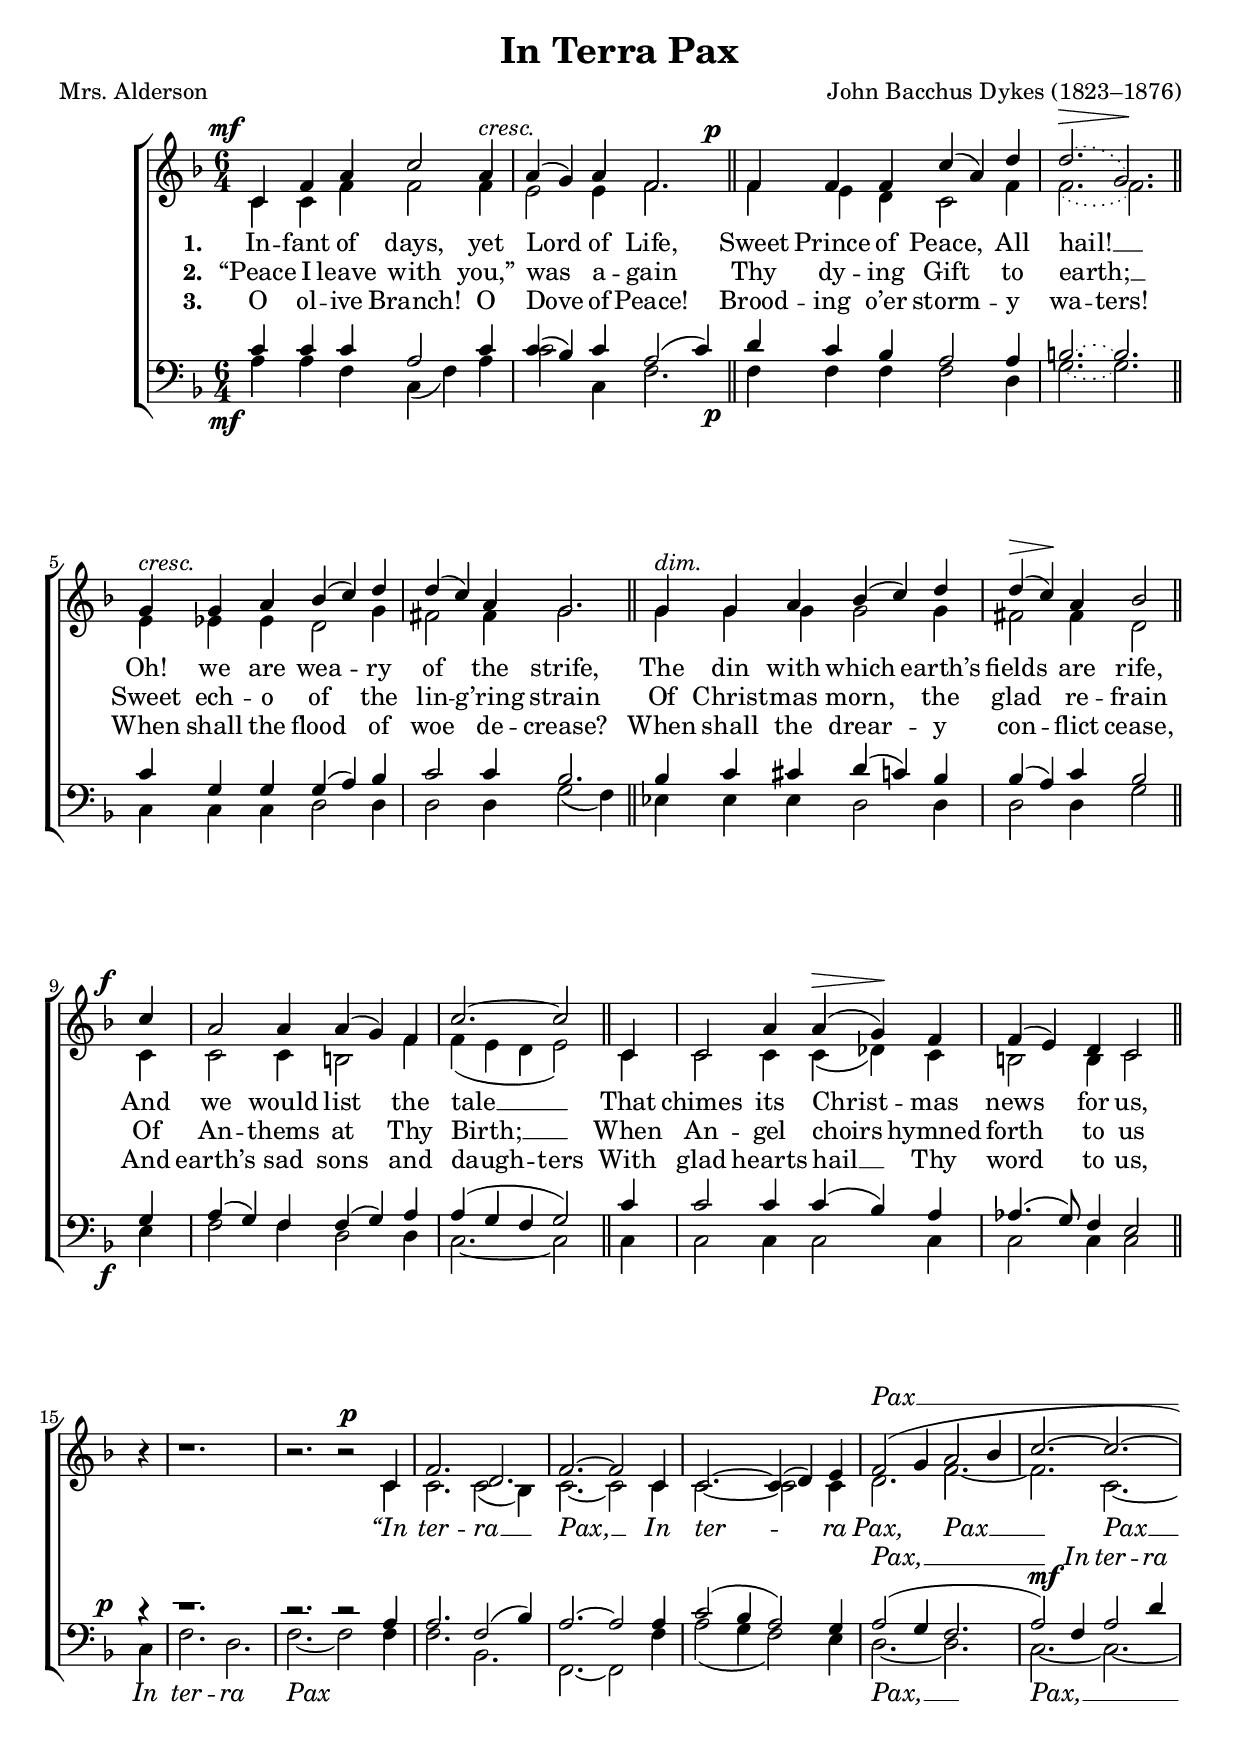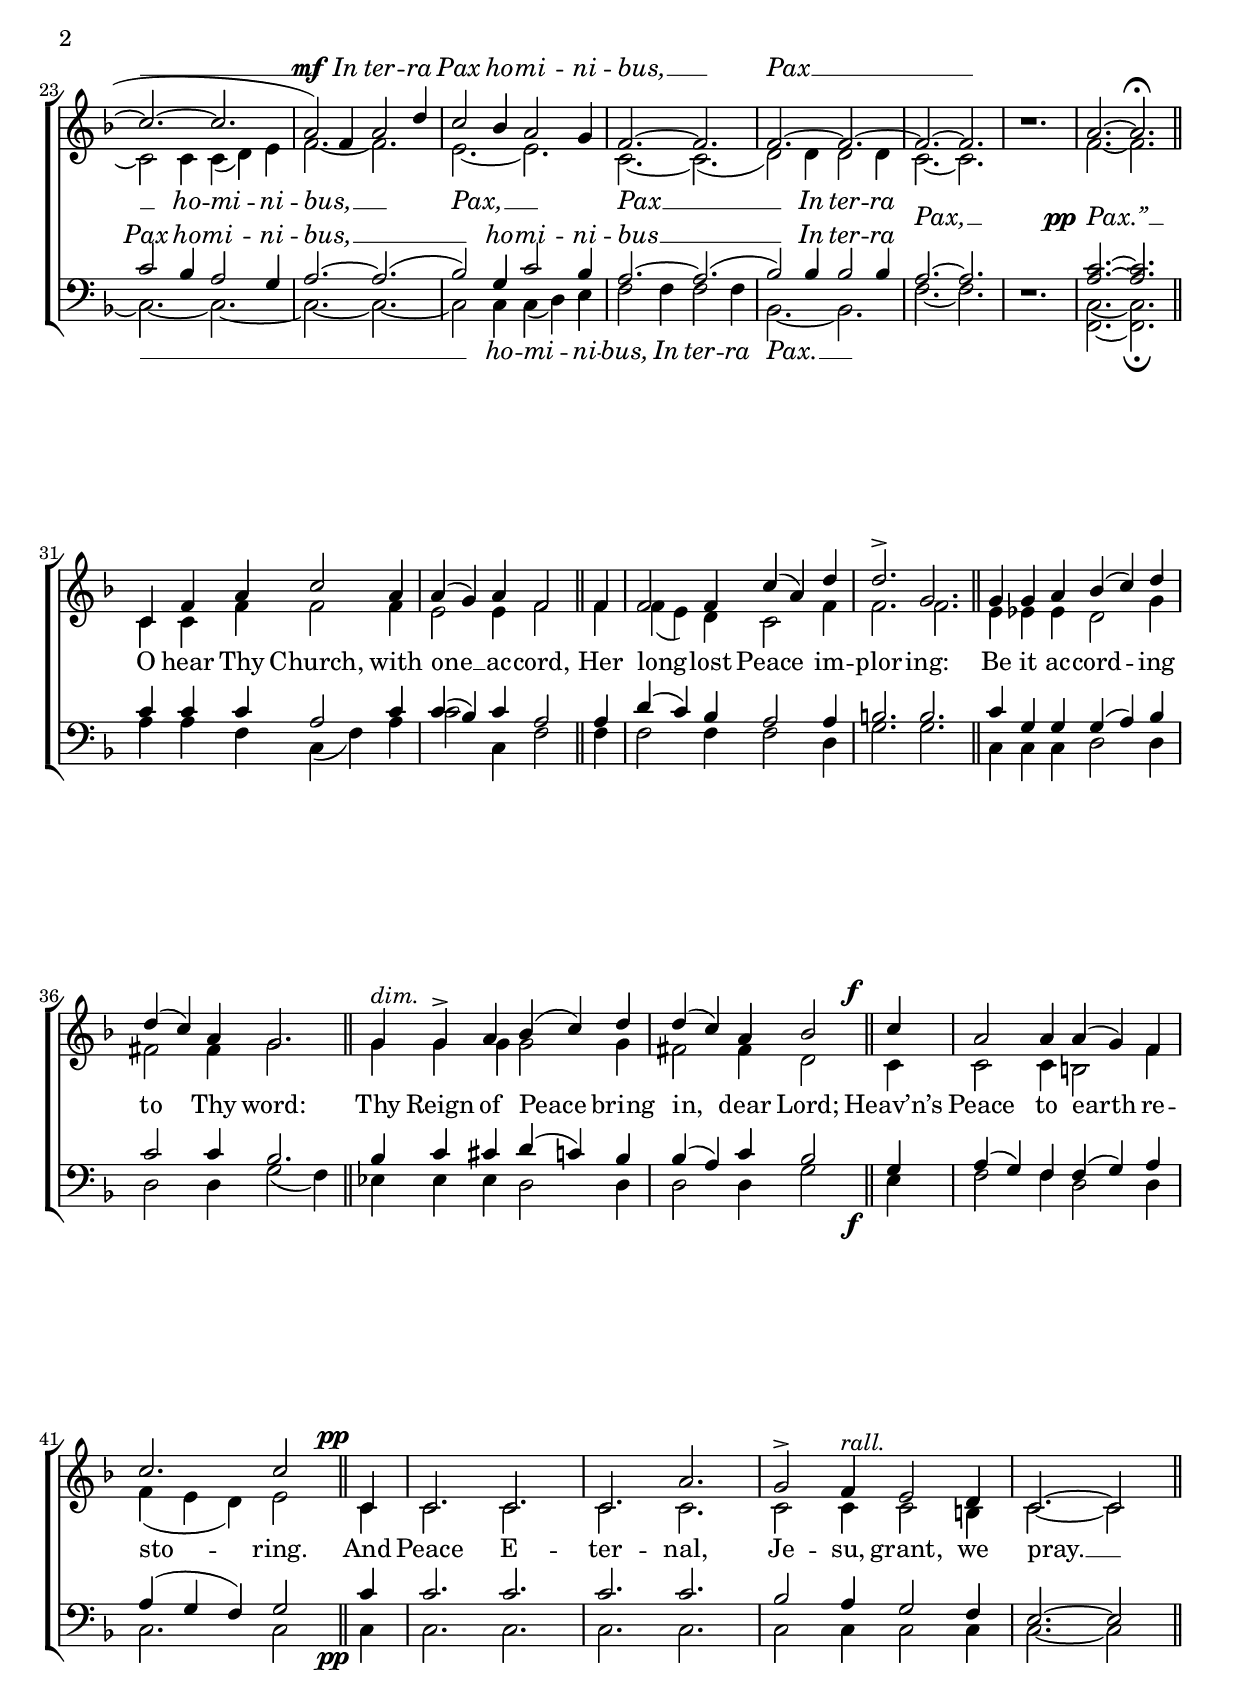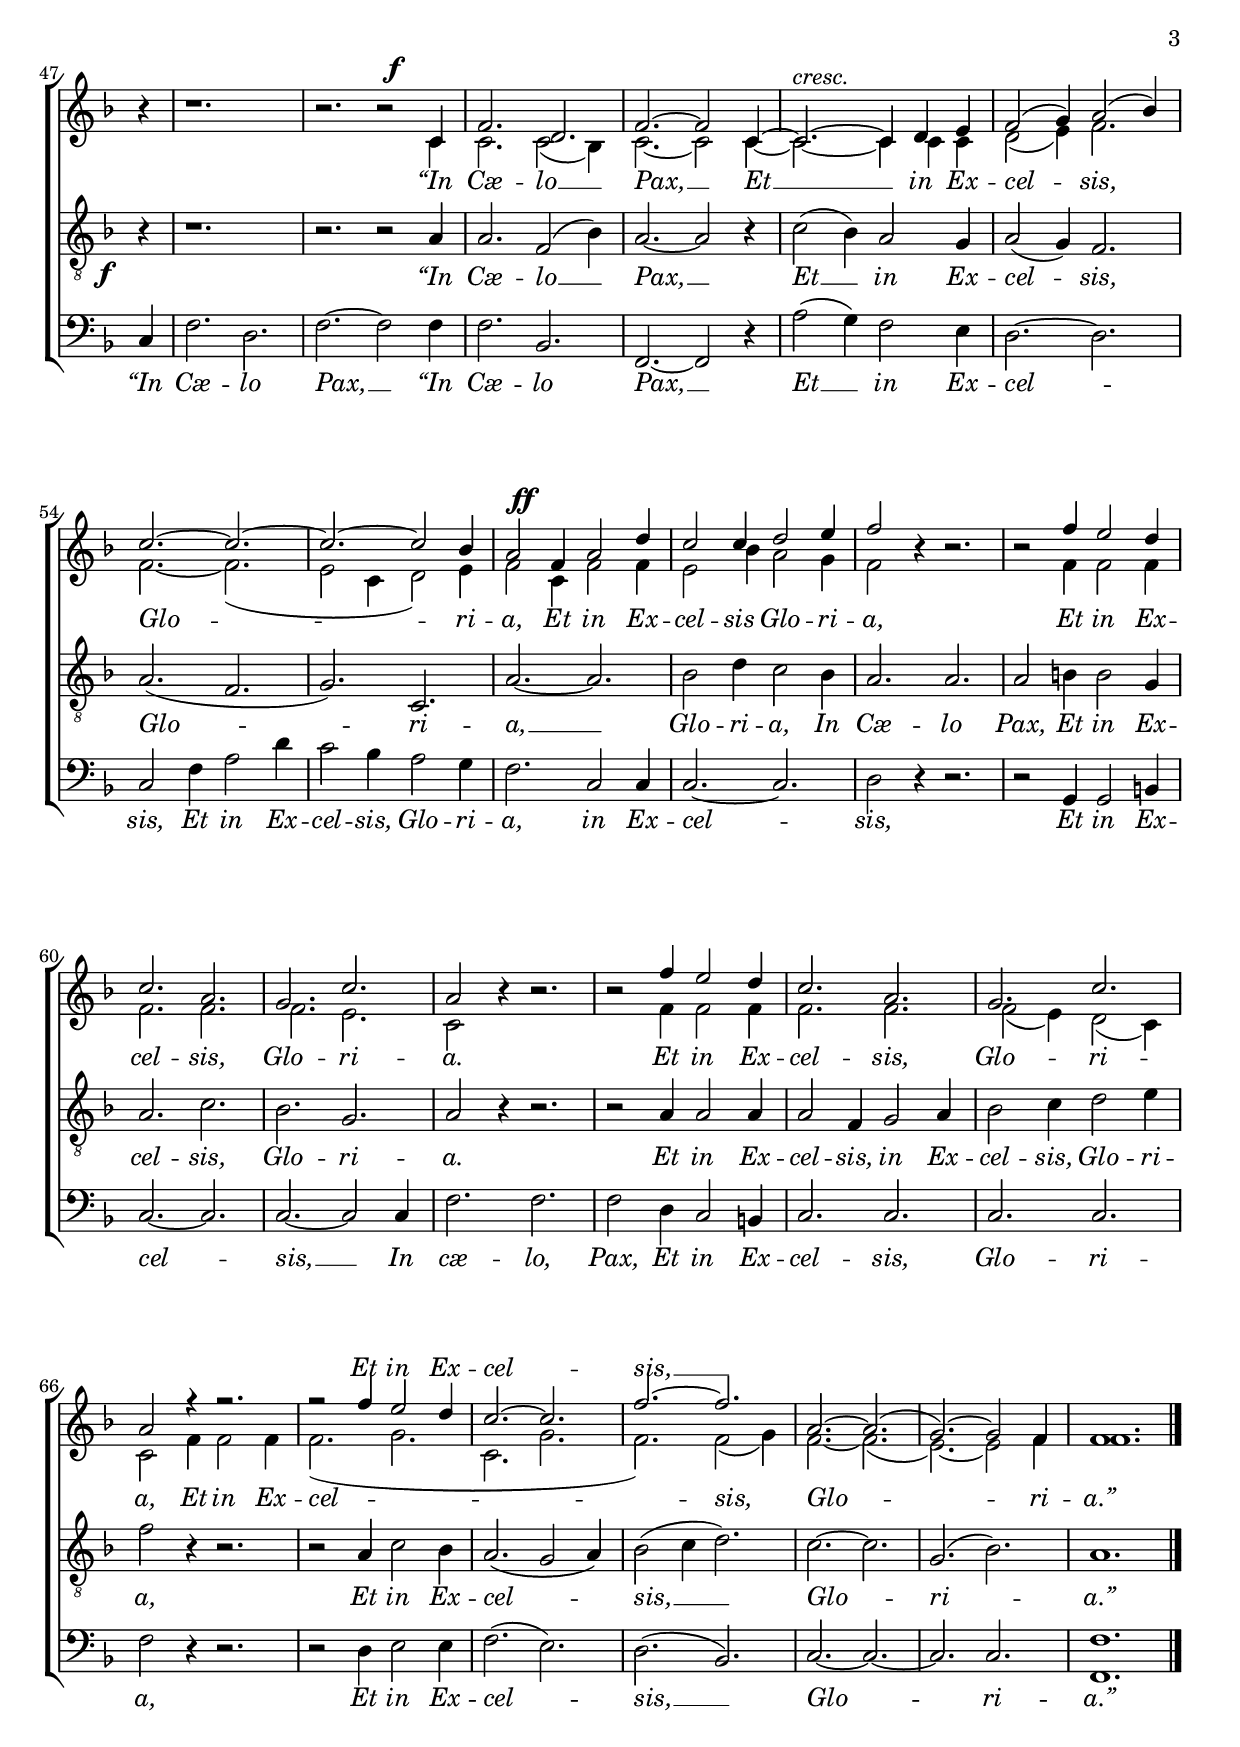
\version "2.14.2"
\include "util.ly"
\header {
  title = "In Terra Pax"
  poet = "Mrs. Alderson"
  composer = "John Bacchus Dykes (1823–1876)"
  %tagline = \markup { from \italic {Christmas Carols, New and Old}}
}

global = {
  \key f \major
  \time 6/4
  \autoBeamOff
  \override DynamicLineSpanner #'staff-padding = #-1.0
  \override DynamicLineSpanner #'Y-extent = #'(-0.35 . 1)
  \override DynamicText #'X-offset = #-4
}
globalNoTime = {
  \key f \major
  \autoBeamOff
  \override DynamicLineSpanner #'staff-padding = #-1.0
  \override DynamicLineSpanner #'Y-extent = #'(-0.35 . 1)
  \override DynamicText #'X-offset = #-4
}

sopMusic = \relative c' {
  c4^\mf f a c2 a4^\markup\italic"cresc." |
  a( g) a f2. \bar "||"
  f4^\p f f c'( a) d |
  \slurDotted
  d2.(^\> g,)\! \bar "||"
  
  \slurSolid
  g4^\markup\italic"cresc." g a bes( c) d |
  d( c) a g2. \bar "||"
  g4^\markup\italic"dim." g a bes( c) d |
  \partial 4*5 d(^\> c)\! a bes2 \bar "||"
  
  \partial 4 c4^\f |
  a2 a4 a( g) f |
  \partial 4*5 c'2.~ c2 \bar "||"
  \partial 4 c,4 |
  c2 a'4 a(^\> g)\! f |
  \partial 4*5 f( e) d c2 \bar "||" \break
  
  \partial 4 b'4\rest |
  b1.\rest |
  b2.\rest b2\rest c,4^\p |
  f2. d |
  f~ f2 c4 |
  c2.~ c4( d) e |
  
  f2( g4 a2 bes4 |
  c2.~ c~ |
  c~ c |
  a2) f4 a2 d4 |
  
  c2 bes4 a2 g4 |
  f2.~ f |
  f~ f~ |
  f~ f |
  bes1.\rest |
  a2.~ a2.\fermata \bar "||" \break
  
  % verse 4
  c,4 f a c2 a4 |
  a( g) a f2 \bar "||"
  f4 |
  f2 f4 c'( a) d |
  d2.^> g, \bar "||"
  
  g4 g a bes( c) d |
  d( c) a g2. \bar "||"
  g4^\markup\italic"dim." g^> a bes( c) d |
  \partial 4*5 d( c) a bes2 \bar "||"
  
  \partial 4 c4^\f |
  a2 a4 a( g) f |
  \partial 4*5 c'2. c2 \bar "||"
  \partial 4 c,4^\pp |
  c2. c |
  c a' |
  
  g2^> f4^\markup\italic"rall." e2 d4 |
  \partial 4*5 c2.~ c2 \bar "||"  \pageBreak
  \partial 4 b'4\rest |
  b1.\rest |
  b2.\rest b2\rest c,4^\f |
  f2. d |
  f~ f2 c4~ |
  c2.~^\markup\italic"cresc." c4 d e |
  
  f2( g4) a2( bes4) |
  c2.~ c~ |
  c~ c2 bes4 |
  a2 f4^\ff a2 d4 |
  c2 c4 d2 e4 |
  f2 bes,4\rest bes2.\rest |
  
  bes2\rest f'4 e2 d4 |
  c2. a |
  g c |
  a2 bes4\rest bes2.\rest |
  
  bes2\rest f'4 e2 d4 |
  c2. a |
  g c |
  a2 f'4\rest f2.\rest |
  
  f2\rest f4 e2 d4 |
  c2.~ c |
  f~ f |
  a,~ a( |
  g)~ g2 f4 |
  f1. \bar "|."
}
sopWords = {
  \lyricmode {
    \repeat unfold 44 {\skip 1}
    \repeat unfold 7 {\skip 1}
    \markup\italic Pax __
  }
  \set stanza = \markup\dynamic"mf"
  \lyricmode {
    \markup\italic In \markup\italic ter -- \markup\italic ra \markup\italic Pax \markup\italic ho -- \markup\italic mi -- \markup\italic ni -- \markup\italic bus, __ \markup\italic Pax __
  }
  \lyricmode {
    ""
    
    \repeat unfold 47 {\skip 1}
    \repeat unfold 37 {\skip 1}
    \markup\italic Et \markup\italic in \markup\italic Ex -- \markup\italic cel -- \markup\italic sis, __
  }
}

dropLyrics = {
  \override LyricText #'extra-offset = #'(0 . -2.0)
  \override LyricHyphen #'extra-offset = #'(0 . -2.0)
  \override LyricExtender #'extra-offset = #'(0 . -2.0)
  \override StanzaNumber #'extra-offset = #'(0 . -2.0)
}
dropLyricsII = {
  \override LyricText #'extra-offset = #'(0 . -0.2)
  \override LyricHyphen #'extra-offset = #'(0 . -0.2)
  \override LyricExtender #'extra-offset = #'(0 . -0.2)
  \override StanzaNumber #'extra-offset = #'(0 . -0.2)
}

altoMusic = \relative c' {
  c4 c f f2 f4 |
  e2 e4 f2. \bar "||"
  f4 e d c2 f4 |
  \slurDotted
  f2.( f) \bar "||"
  
  \slurSolid
  e4 ees ees d2 g4 |
  fis2 fis4 g2. \bar "||"
  g4 g g g2 g4 |
  fis2 fis4 d2 \bar "||"
  
  c4 |
  c2 c4 b2 f'4 |
  f( e d e2) \bar "||"
  c4 |
  c2 c4 c( des) c |
  b2 b4 c2 \bar "||"
  
  s4 |
  s1. |
  s2. s2 c4 |
  c2. c2( bes4) |
  c2.~ c2 c4 |
  c2.~ c2 c4 |
  
  d2. f~ |
  f) c2.~ |
  c2 c4 c( d) e |
  f2.~ f |
  
  e2.~ e |
  c~ c( |
  d2) d4 d2 d4 |
  c2.~ c |
  s1. |
  f2.~ f \bar "||"
  
  % verse 4
  c4 c f f2 f4 |
  e2 e4 f2 \bar "||"
  f4 |
  f4( e) d c2 f4 |
  f2. f \bar "||"
  
  e4 ees ees d2 g4 |
  fis2 fis4 g2. \bar "||"
  g4 g g g2 g4 |
  fis2 fis4 d2 \bar "||"
  
  c4 |
  c2 c4 b2 f'4 |
  f( e d) e2 \bar "||"
  c4 |
  c2. c |
  c c |
  
  c2 c4 c2 b4 |
  c2.~ c2 \bar "||"
  s4 |
  s1. |
  s2. s2 c4 |
  c2. c2( bes4) |
  
  c2.~ c2 c4~ |
  c2.~ c4 c c |
  d2( e4) f2. |
  f2.~ f( |
  
  e2 c4 d2) e4 |
  f2 c4 f2 f4 |
  e2 bes'4 a2 g4 |
  f2 s4 s2. |
  
  s2 f4 f2 f4 |
  f2. f |
  f e |
  c2 s4 s2. |
  
  s2 f4 f2 f4 |
  f2. f |
  f2( e4) d2( c4) |
  c2 f4 f2 f4 |
  
  f2.( g |
  c, g' |
  f) f2( g4) |
  f2.~ f( |
  e)~ e2 f4 |
  f1. \bar "|."
}
altoWords = {
  \lyricmode {
    \dropLyricsV
    \set stanza = #"1. "
    \set associatedVoice = "sopranos"
    In -- fant of days, yet Lord of Life,
    Sweet Prince \unset associatedVoice
    of Peace, All hail! __
    Oh! we are wea -- ry of the strife,
    \set associatedVoice = "sopranos"
    The din \unset associatedVoice
    with which earth’s fields are rife,
    And we would list the tale __
    That chimes its Christ -- mas news for us,
    
    \markup\italic “In \markup\italic ter -- \markup\italic ra __ \markup\italic Pax, __
    \markup\italic In \markup\italic ter -- \markup\italic ra \markup\italic Pax, \markup\italic Pax __ \markup\italic Pax __ \markup\italic ho -- \markup\italic mi -- \markup\italic ni -- \markup\italic bus, __
    \markup\italic Pax, __ \markup\italic Pax __ \markup\italic In \markup\italic ter -- \markup\italic ra
    
    \dropLyrics
    \markup\italic Pax, __
  }
  \set stanza = \markup\dynamic"pp"
  \lyricmode{
    \markup\italic Pax.” __
    
    \dropLyricsV
    \set associatedVoice = "sopranos"
    O hear Thy Church, with one __ ac -- cord,
    \set associatedVoice = "tenors"
    Her long -- lost Peace im -- plor -- ing:
    \unset associatedVoice 
    Be it ac -- cord -- ing to Thy word:
    \set associatedVoice = "tenors"
    Thy Reign of Peace bring in, dear Lord;
    \set associatedVoice = "sopranos"
    Heav’n’s Peace to earth \unset associatedVoice re -- sto -- ring.
    And Peace E -- ter -- nal, Je -- su, grant, we pray. __
    
    \dropLyricsII
    \markup\italic “In \markup\italic Cæ -- \markup\italic lo __ \markup\italic Pax, __
    \set associatedVoice = "sopranos"
    \markup\italic Et __ \markup\italic in \unset associatedVoice \markup\italic Ex -- \markup\italic cel -- \markup\italic sis,
    \set associatedVoice = "sopranos"
    \markup\italic Glo -- \markup\italic ri -- \markup\italic a,
    \markup\italic Et \markup\italic in \markup\italic Ex -- \markup\italic cel -- \markup\italic sis \markup\italic Glo -- \markup\italic ri -- \markup\italic a,
    
    \markup\italic Et \markup\italic in \markup\italic Ex -- \markup\italic cel -- \markup\italic sis, \markup\italic Glo -- \markup\italic ri -- \markup\italic a.
    
    \markup\italic Et \markup\italic in \markup\italic Ex -- \markup\italic cel --
    \set associatedVoice = "sopranos"
    \markup\italic sis, \markup\italic Glo -- \markup\italic ri -- \set associatedVoice = "altos" \markup\italic a,
    
    \markup\italic Et \markup\italic in \markup\italic Ex -- \markup\italic cel -- \markup\italic sis, \markup\italic Glo -- 
    \set associatedVoice = "sopranos"
    \markup\italic ri -- \markup\italic a.”
  }
}
altoWordsII = \lyricmode {
  \dropLyricsV
%\markup\italic 
  \set stanza = #"2. "
  \set associatedVoice = "sopranos"
  “Peace I leave with you,” was a -- gain
  Thy dy -- \unset associatedVoice
  ing Gift to earth; __
  Sweet ech -- o of the lin -- g’ring strain
  \set associatedVoice = "sopranos"
  Of Christ -- \unset associatedVoice
  mas morn, the glad re -- frain
  Of An -- thems at Thy Birth; __
  When An -- gel choirs hymned forth to us
}
altoWordsIII = \lyricmode {
  \dropLyricsV
  \set stanza = #"3. "
  \set associatedVoice = "sopranos"
  O ol -- ive Branch! O Dove of Peace!
  Brood -- ing
  \unset associatedVoice
  o’er storm -- y
  \set ignoreMelismata = ##t
  \set associatedVoice = "sopranos"
  wa -- ters!
  \unset associatedVoice
  \unset ignoreMelismata
  When shall the flood of woe de -- crease?
  \set associatedVoice = "sopranos"
  When shall \unset associatedVoice
  the drear -- y con -- flict cease,
  And earth’s sad sons and
  \set ignoreMelismata = ##t
  daugh -- _ _ ters
  \unset ignoreMelismata
  With glad hearts hail __ Thy word to us,
}
altoWordsIV = \lyricmode {
  \set stanza = #"4. "
  \set ignoreMelismata = ##t
}
altoWordsV = \lyricmode {
  \set stanza = #"5. "
  \set ignoreMelismata = ##t
}
altoWordsVI = \lyricmode {
  \set stanza = #"6. "
  \set ignoreMelismata = ##t
}
tenorMusic = \relative c' {
  c4_\mf c c a2 c4 |
  c( bes) c a2( c4) \bar "||"
  d_\p c bes a2 a4 |
  \tieDotted
  b2.~ b \bar "||"
  
  \tieSolid
  c4 g g g( a) bes |
  c2 c4 bes2. \bar "||"
  bes4 c cis d( c) bes |
  bes( a) c bes2 \bar "||"
  
  g4_\f |
  a( g) f f( g) a |
  a( g f g2) \bar "||"
  c4 |
  c2 c4 c( bes) a |
  aes4.( g8) f4 e2 \bar "||"
  
  c'4\rest^\p |
  c1.\rest |
  c2.\rest c2\rest a4 |
  a2. f2( bes4) |
  a2.~ a2 a4 |
  c2( bes4 a2) g4 |
  
  a2( g4 f2. |
  a2) f4^\mf a2 d4 |
  c2 bes4 a2 g4 |
  a2.~ a( |
  
  bes2) g4 c2 bes4 |
  a2.~ a( |
  bes2) bes4 bes2 bes4 |
  a2.~ a |
  s1. |
  <c a>2.~ q \bar "||"
  
  
  %verse 4
  c4 c c a2 c4 |
  c( bes) c a2 \bar "||"
  a4 |
  d( c) bes a2 a4 |
  b2. b \bar "||"
  
  c4 g g g( a) bes |
  c2 c4 bes2. \bar "||"
  bes4 c cis d( c) bes |
  bes( a) c bes2 \bar "||"
  
  g4_\f |
  a( g) f f( g) a |
  a( g f) g2 \bar "||"
  c4_\pp |
  c2. c |
  c c |

  bes2 a4 g2 f4 |
  e2.~ e2 \bar "||"
}
tenorMusicII = \relative c' {
  r4_\f |
  r1. |
  r2. r2 a4 |
  a2. f2( bes4) |
  
  a2.~ a2 r4 |
  c2( bes4) a2 g4 |
  a2( g4) f2. |
  a2.( f |
  
  g2.) c, |
  a'~ a |
  bes2 d4 c2 bes4 |
  a2. a |
  
  a2 b4 b2 g4 |
  a2. c |
  bes g |
  a2 r4 r2. |
  
  r2 a4 a2 a4 |
  a2 f4 g2 a4 |
  bes2 c4 d2 e4 |
  f2 r4 r2. |
  
  r2 a,4 c2 bes4 |
  a2.( g2 a4) |
  bes2( c4 d2.) |
  c2.~ c |
  g2.( bes) |
  a1. \bar "|."
}
tenorWords = \lyricmode {
  \repeat unfold 44 {\skip 1}
  \repeat unfold 7 {\skip 1}
  \markup\italic Pax, __ \markup\italic In \markup\italic ter -- \markup\italic ra \markup\italic Pax \markup\italic ho -- \markup\italic mi -- \markup\italic ni -- \markup\italic bus, __
  \markup\italic ho -- \markup\italic mi -- \markup\italic ni -- \markup\italic bus __ \markup\italic In \markup\italic ter -- \markup\italic ra "" "" ""
  
  %\repeat unfold 51 {\skip 1}
}
tenorWordsII = \lyricmode {
  \dropLyricsII
  \markup\italic “In \markup\italic Cæ -- \markup\italic lo __ \markup\italic Pax, __
  \markup\italic Et __ \markup\italic in \markup\italic Ex -- \markup\italic cel -- \markup\italic sis, \markup\italic Glo -- \markup\italic ri -- \markup\italic a, __
  \markup\italic Glo -- \markup\italic ri -- \markup\italic a, \markup\italic In \markup\italic Cæ -- \markup\italic lo \markup\italic Pax,
  \markup\italic Et \markup\italic in \markup\italic Ex -- \markup\italic cel -- \markup\italic sis, \markup\italic Glo -- \markup\italic ri -- \markup\italic a.
  \markup\italic Et \markup\italic in \markup\italic Ex -- \markup\italic cel -- \markup\italic sis, \markup\italic in \markup\italic Ex -- \markup\italic cel -- \markup\italic sis, \markup\italic Glo -- \markup\italic ri -- \markup\italic a,
  \markup\italic Et \markup\italic in \markup\italic Ex -- \markup\italic cel -- \markup\italic sis, __ \markup\italic Glo -- \markup\italic ri -- \markup\italic a.”
}

bassMusic = \relative c {
  a'4 a f c( f) a |
  c2 c,4 f2. \bar "||"
  f4 f f f2 d4 |
  \tieDotted
  g2.~ g \bar "||"
  
  \tieSolid
  c,4 c c d2 d4 |
  d2 d4 g2( f4) \bar "||"
  ees4 ees ees d2 d4 |
  d2 d4 g2 \bar "||"
  
  e4 |
  f2 f4 d2 d4 |
  c2.~ c2 \bar "||"
  c4 |
  c2 c4 c2 c4 |
  c2 c4 c2 \bar "||"
  
  c4 |
  f2. d |
  f~ f2 f4 |
  f2. bes, |
  f~ f2 f'4 |
  a2( g4 f2) e4 |
  
  d2.~ d |
  c~ c~ |
  c~ c~ |
  c~ c~ |
  c2 c4 c( d) e |
  f2 f4 f2 f4 |
  bes,2.~ bes |
  f'~ f |
  d1.\rest |
  <c f,>2.~ q\fermata \bar "||"
  
  %verse 4
  a'4 a f c( f) a |
  c2 c,4 f2 \bar "||"
  f4 |
  f2 f4 f2 d4 |
  g2. g \bar "||"
  
  c,4 c c d2 d4 |
  d2 d4 g2( f4) \bar "||"
  ees4 ees ees d2 d4 |
  d2 d4 g2 \bar "||"
  
  e4 |
  f2 f4 d2 d4 |
  c2. c2 \bar "||"
  c4 |
  c2. c2. |
  c c |
  
  c2 c4 c2 c4 |
  c2.~ c2 \bar "||"
}

bassMusicII = \relative c {
  c4 |
  f2. d |
  f~ f2 f4 |
  f2. bes, |
  f~ f2 r4 |
  a'2( g4) f2 e4 |
  d2.~ d |
  c2 f4 a2 d4 |
  
  c2 bes4 a2 g4 |
  f2. c2 c4 |
  c2.~ c |
  d2 r4 r2. |
  
  r2 g,4 g2 |
  b4 |
  c2.~ c |
  c~ c2 c4 |
  f2. f |
  
  f2 d4 c2 b4 |
  c2. c |
  c c |
  f2 r4 r2. |
  
  r2 d4 e2 e4 |
  f2.( e) |
  d( bes) |
  c~ c~ |
  c c |
  <f f,>1. \bar "|."
}
bassWords = \lyricmode {
  \repeat unfold 44 {\skip 1}
  \markup\italic In \markup\italic ter -- \markup\italic ra \markup\italic Pax
  \repeat unfold 7 {\skip 1}
  \markup\italic Pax, __ \markup\italic Pax, __ \markup\italic ho -- \markup\italic mi -- \markup\italic ni -- \markup\italic bus, \markup\italic In \markup\italic ter -- \markup\italic ra \markup\italic Pax. __ ""
  
  %\repeat unfold 49 {\skip 1}
}
bassWordsII = \lyricmode {
  \dropLyricsII
  \markup\italic “In \markup\italic Cæ -- \markup\italic lo \markup\italic Pax, __
  \markup\italic “In \markup\italic Cæ -- \markup\italic lo \markup\italic Pax, __
  \markup\italic Et __ \markup\italic in \markup\italic Ex -- \markup\italic cel -- \markup\italic sis,
  \markup\italic Et \markup\italic in \markup\italic Ex -- \markup\italic cel -- \markup\italic sis, \markup\italic Glo -- \markup\italic ri -- \markup\italic a,
  \markup\italic in \markup\italic Ex -- \markup\italic cel -- \markup\italic sis,
  \markup\italic Et \markup\italic in \markup\italic Ex -- \markup\italic cel -- \markup\italic sis, __
  \markup\italic In \markup\italic cæ -- \markup\italic lo, \markup\italic Pax,
  \markup\italic Et \markup\italic in \markup\italic Ex -- \markup\italic cel -- \markup\italic sis, \markup\italic Glo -- \markup\italic ri -- \markup\italic a,
  \markup\italic Et \markup\italic in \markup\italic Ex -- \markup\italic cel -- \markup\italic sis, __
  \markup\italic Glo -- \markup\italic ri -- \markup\italic a.”
}

pianoRH = \relative c' {
  
}
pianoLH = \relative c' {
  
}

\score {
  <<
   \new ChoirStaff <<
%    \new Lyrics = sopranos \with { \override VerticalAxisGroup #'nonstaff-relatedstaff-spacing = #'((basic-distance . 1)) }
    \new Staff = women <<
      \set Staff.explicitKeySignatureVisibility = #end-of-line-invisible
      \new Voice = "sopranos" { \voiceOne << \global \sopMusic >> }
      \new Voice = "altos" { \voiceTwo << \global \altoMusic >> }
    >>
    {\new Staff = men <<
      \set Staff.explicitKeySignatureVisibility = #end-of-line-invisible
      \clef bass
      \new Voice = "tenors" { \voiceOne << \global \tenorMusic >> }
      \new Voice = "basses" { \voiceTwo << \global \bassMusic >> }
    >>
     <<
       \new Staff = tenor {
          \override Staff.TimeSignature #'stencil = ##f
          \set Staff.explicitKeySignatureVisibility = #end-of-line-invisible
          \clef "G_8" \new Voice = "tenorsII" { \globalNoTime \tenorMusicII }
       }
       \new Staff = bass {
          \override Staff.TimeSignature #'stencil = ##f
          \set Staff.explicitKeySignatureVisibility = #end-of-line-invisible
          \clef bass \new Voice = "bassesII" { \globalNoTime \bassMusicII }
       }
      \new Lyrics \with { alignBelowContext = #"tenor" \override VerticalAxisGroup #'nonstaff-relatedstaff-spacing = #'((basic-distance . 1)) } \lyricsto "tenorsII" \tenorWordsII
      \new Lyrics \with { alignBelowContext = #"bass" \override VerticalAxisGroup #'nonstaff-relatedstaff-spacing = #'((basic-distance . 1)) } \lyricsto "bassesII" \bassWordsII
     >>
    }
    \new Lyrics \with { alignAboveContext = #"women" \override VerticalAxisGroup #'nonstaff-relatedstaff-spacing = #'((basic-distance . 1))} \lyricsto "sopranos" \sopWords
     \new Lyrics = "altosVI"  \with { alignBelowContext = #"women" \override VerticalAxisGroup #'nonstaff-relatedstaff-spacing = #'((basic-distance . 1))} \lyricsto "altos" \altoWordsVI
    \new Lyrics = "altosV"  \with { alignBelowContext = #"women" \override VerticalAxisGroup #'nonstaff-relatedstaff-spacing = #'((basic-distance . 1))} \lyricsto "altos" \altoWordsV
    \new Lyrics = "altosIV"  \with { alignBelowContext = #"women" \override VerticalAxisGroup #'nonstaff-relatedstaff-spacing = #'((basic-distance . 1))} \lyricsto "altos" \altoWordsIV
    \new Lyrics = "altosIII"  \with { alignBelowContext = #"women" \override VerticalAxisGroup #'nonstaff-relatedstaff-spacing = #'((basic-distance . 1))} \lyricsto "altos" \altoWordsIII
    \new Lyrics = "altosII"  \with { alignBelowContext = #"women" \override VerticalAxisGroup #'nonstaff-relatedstaff-spacing = #'((basic-distance . 1))} \lyricsto "altos" \altoWordsII
    \new Lyrics = "altos"  \with { alignBelowContext = #"women" \override VerticalAxisGroup #'nonstaff-relatedstaff-spacing = #'((basic-distance . 1))} \lyricsto "altos" \altoWords
    \new Lyrics \with { alignAboveContext = #"men" \override VerticalAxisGroup #'nonstaff-relatedstaff-spacing = #'((basic-distance . 1)) } \lyricsto "tenors" \tenorWords
    \new Lyrics \with { alignBelowContext = #"men" \override VerticalAxisGroup #'nonstaff-relatedstaff-spacing = #'((basic-distance . 1)) } \lyricsto "basses" \bassWords
  >>
%    \new PianoStaff << \new Staff { \new Voice { \pianoRH } } \new Staff { \clef "bass" \pianoLH } >>
  >>
  \layout {
    \context {
      % Remove all empty staves
      \Staff \RemoveEmptyStaves \override VerticalAxisGroup #'remove-first = ##t
    }
  }
  \midi {
    \tempo 4 = 110
    \set Staff.midiInstrument = "flute"
  
    \context {
      \Voice
      \remove "Dynamic_performer"
    }
  }
}
